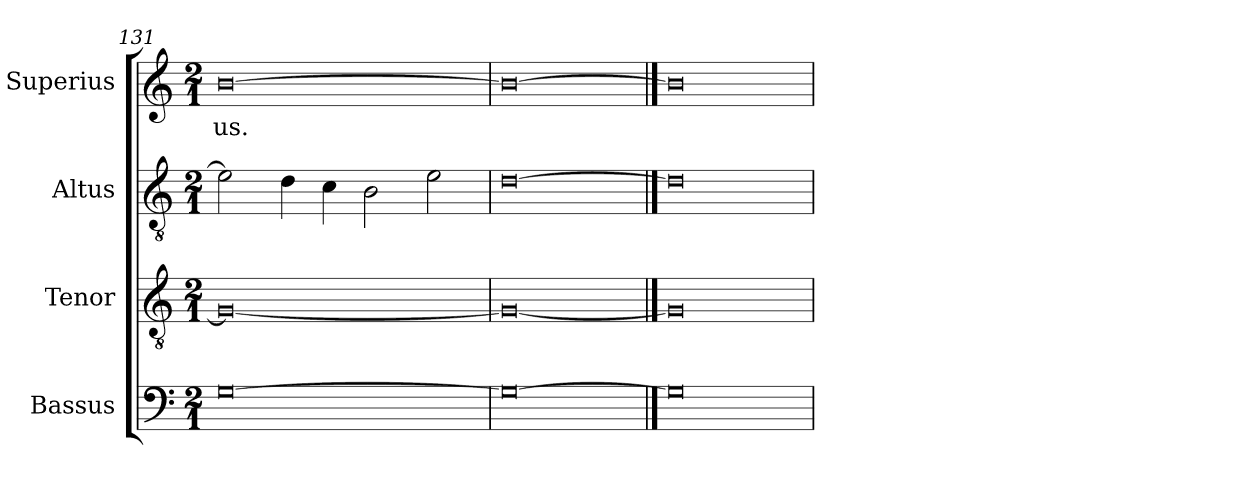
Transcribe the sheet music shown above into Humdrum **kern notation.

**kern	**kern	**kern	**kern	**text
*part4	*part3	*part2	*part1	*part1
*staff4	*staff3	*staff2	*staff1	*staff1
*I"Bassus	*I"Tenor	*I"Altus	*I"Superius	*
*I'B	*I'T	*I'A	*I'S	*
*clefF4	*clefGv2	*clefGv2	*clefG2	*
*k[]	*k[]	*k[]	*k[]	*
*M2/1	*M2/1	*M2/1	*M2/1	*
=131	=131	=131	=131	=131
[0G	0G_	2e]	[0b	-us.
.	.	4d	.	.
.	.	4c	.	.
.	.	2B	.	.
.	.	2e	.	.
=132	=132	=132	=132	=132
0G_	0G_	[0d	0b_	.
==133	==133	==133	==133	==133
0G]	0G]	0d]	0b]	.
=	=	=	=	=
*-	*-	*-	*-	*-
